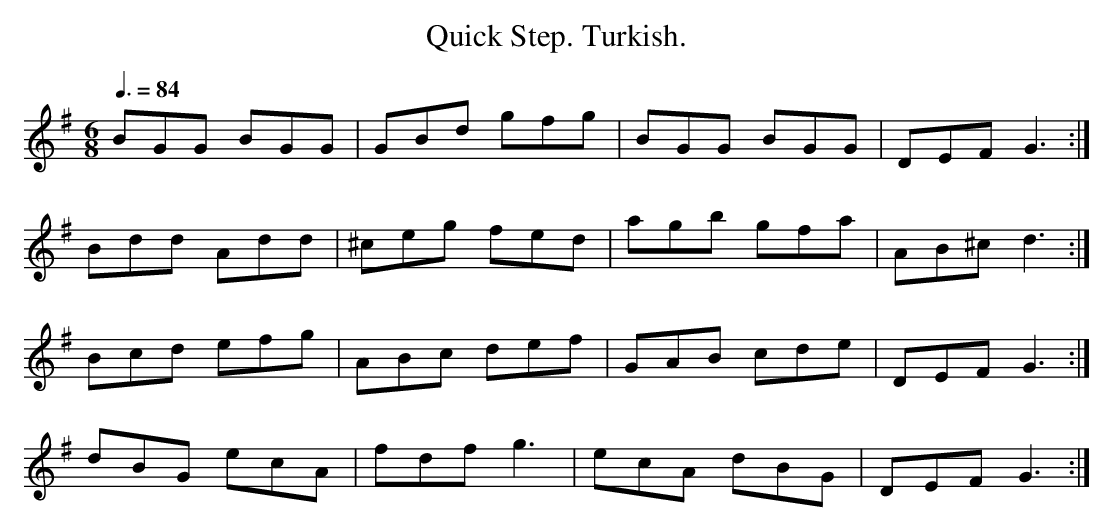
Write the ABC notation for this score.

X:1
T:Quick Step. Turkish.
M:6/8
L:1/8
Q:3/8=84
K:G
BGG BGG | GBd gfg | BGG BGG | DEF G3 :|
Bdd Add | ^ceg fed | agb gfa | AB^c d3 :|
Bcd efg | ABc def | GAB cde | DEF G3 :|
dBG ecA | fdf g3 | ecA dBG | DEF G3 :|
